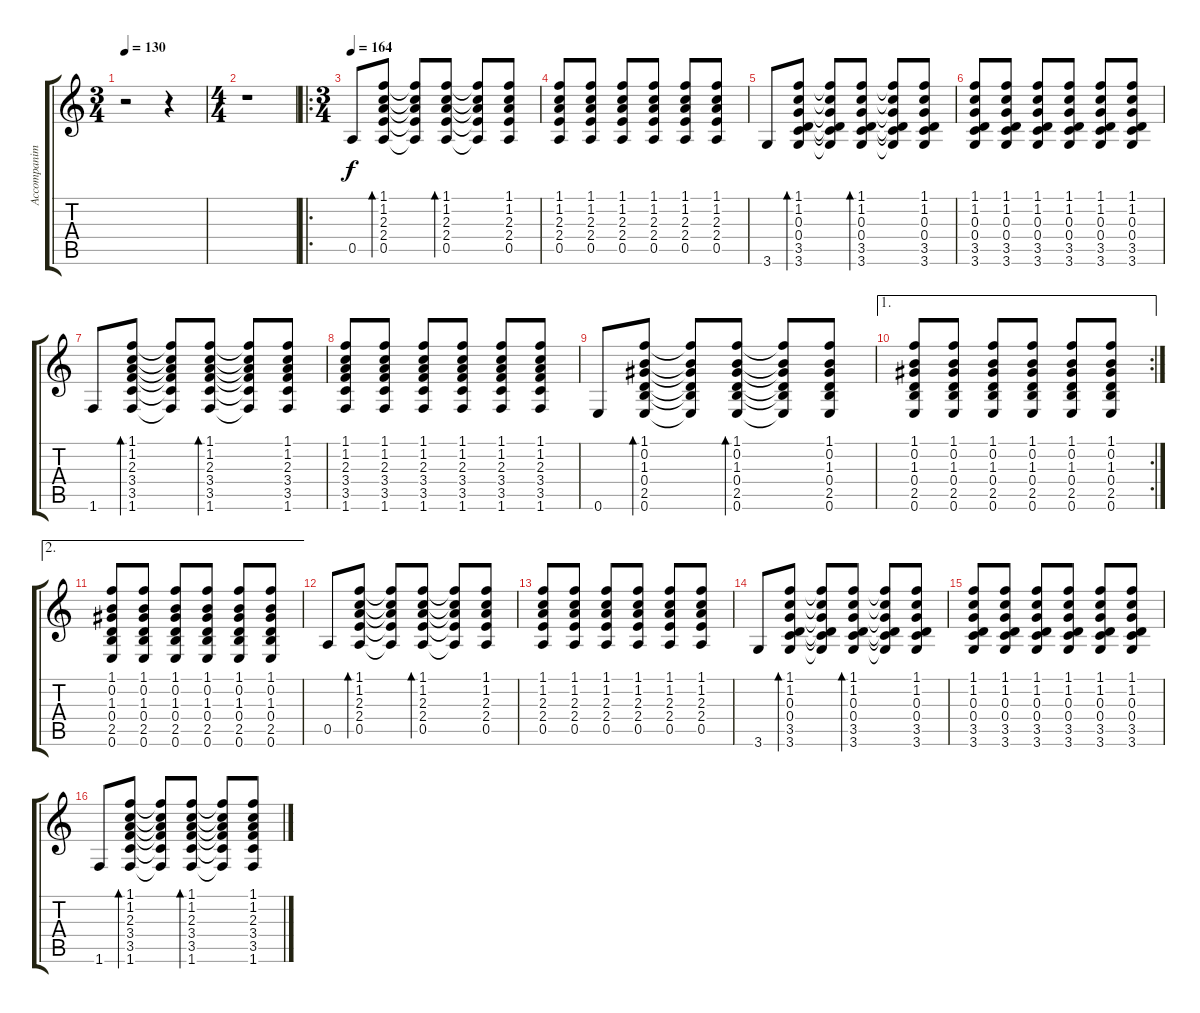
\track ("Accompaniment guitar" "Accompanim") {instrument acousticguitarnylon}
\staff {score tabs}
\tuning (E4 B3 G3 D3 A2 E2) {hide}
\ts (3 4)
\tempo 130
\clef g2
\ks c
r.2{dy f} r.4 |
\ts (4 4)
r.1 |
\ro
\ts (3 4)
\tempo 164
0.5.8 (1.1 1.2 2.3 2.4 0.5).8{bd 60} (1.1{t} 1.2{t} 2.3{t} 2.4{t} 0.5{t}).8 (1.1 1.2 2.3 2.4 0.5).8{bd 60} (1.1{t} 1.2{t} 2.3{t} 2.4{t} 0.5{t}).8 (1.1 1.2 2.3 2.4 0.5).8 |
(1.1 1.2 2.3 2.4 0.5).8 (1.1 1.2 2.3 2.4 0.5).8 (1.1 1.2 2.3 2.4 0.5).8 (1.1 1.2 2.3 2.4 0.5).8 (1.1 1.2 2.3 2.4 0.5).8 (1.1 1.2 2.3 2.4 0.5).8 |
3.6.8 (1.1 1.2 0.3 0.4 3.5 3.6).8{bd 60} (1.1{t} 1.2{t} 0.3{t} 0.4{t} 3.5{t} 3.6{t}).8 (1.1 1.2 0.3 0.4 3.5 3.6).8{bd 60} (1.1{t} 1.2{t} 0.3{t} 0.4{t} 3.5{t} 3.6{t}).8 (1.1 1.2 0.3 0.4 3.5 3.6).8 |
(1.1 1.2 0.3 0.4 3.5 3.6).8 (1.1 1.2 0.3 0.4 3.5 3.6).8 (1.1 1.2 0.3 0.4 3.5 3.6).8 (1.1 1.2 0.3 0.4 3.5 3.6).8 (1.1 1.2 0.3 0.4 3.5 3.6).8 (1.1 1.2 0.3 0.4 3.5 3.6).8 |
1.6.8 (1.1 1.2 2.3 3.4 3.5 1.6).8{bd 60} (1.1{t} 1.2{t} 2.3{t} 3.4{t} 3.5{t} 1.6{t}).8 (1.1 1.2 2.3 3.4 3.5 1.6).8{bd 60} (1.1{t} 1.2{t} 2.3{t} 3.4{t} 3.5{t} 1.6{t}).8 (1.1 1.2 2.3 3.4 3.5 1.6).8 |
(1.1 1.2 2.3 3.4 3.5 1.6).8 (1.1 1.2 2.3 3.4 3.5 1.6).8 (1.1 1.2 2.3 3.4 3.5 1.6).8 (1.1 1.2 2.3 3.4 3.5 1.6).8 (1.1 1.2 2.3 3.4 3.5 1.6).8 (1.1 1.2 2.3 3.4 3.5 1.6).8 |
0.6.8 (1.1 0.2 1.3 0.4 2.5 0.6).8{bd 60} (1.1{t} 0.2{t} 1.3{t} 0.4{t} 2.5{t} 0.6{t}).8 (1.1 0.2 1.3 0.4 2.5 0.6).8{bd 60} (1.1{t} 0.2{t} 1.3{t} 0.4{t} 2.5{t} 0.6{t}).8 (1.1 0.2 1.3 0.4 2.5 0.6).8 |
\ae 1
\rc 2
(1.1 0.2 1.3 0.4 2.5 0.6).8 (1.1 0.2 1.3 0.4 2.5 0.6).8 (1.1 0.2 1.3 0.4 2.5 0.6).8 (1.1 0.2 1.3 0.4 2.5 0.6).8 (1.1 0.2 1.3 0.4 2.5 0.6).8 (1.1 0.2 1.3 0.4 2.5 0.6).8 |
\ae 2
(1.1 0.2 1.3 0.4 2.5 0.6).8 (1.1 0.2 1.3 0.4 2.5 0.6).8 (1.1 0.2 1.3 0.4 2.5 0.6).8 (1.1 0.2 1.3 0.4 2.5 0.6).8 (1.1 0.2 1.3 0.4 2.5 0.6).8 (1.1 0.2 1.3 0.4 2.5 0.6).8 |
0.5.8 (1.1 1.2 2.3 2.4 0.5).8{bd 60} (1.1{t} 1.2{t} 2.3{t} 2.4{t} 0.5{t}).8 (1.1 1.2 2.3 2.4 0.5).8{bd 60} (1.1{t} 1.2{t} 2.3{t} 2.4{t} 0.5{t}).8 (1.1 1.2 2.3 2.4 0.5).8 |
(1.1 1.2 2.3 2.4 0.5).8 (1.1 1.2 2.3 2.4 0.5).8 (1.1 1.2 2.3 2.4 0.5).8 (1.1 1.2 2.3 2.4 0.5).8 (1.1 1.2 2.3 2.4 0.5).8 (1.1 1.2 2.3 2.4 0.5).8 |
3.6.8 (1.1 1.2 0.3 0.4 3.5 3.6).8{bd 60} (1.1{t} 1.2{t} 0.3{t} 0.4{t} 3.5{t} 3.6{t}).8 (1.1 1.2 0.3 0.4 3.5 3.6).8{bd 60} (1.1{t} 1.2{t} 0.3{t} 0.4{t} 3.5{t} 3.6{t}).8 (1.1 1.2 0.3 0.4 3.5 3.6).8 |
(1.1 1.2 0.3 0.4 3.5 3.6).8 (1.1 1.2 0.3 0.4 3.5 3.6).8 (1.1 1.2 0.3 0.4 3.5 3.6).8 (1.1 1.2 0.3 0.4 3.5 3.6).8 (1.1 1.2 0.3 0.4 3.5 3.6).8 (1.1 1.2 0.3 0.4 3.5 3.6).8 |
1.6.8 (1.1 1.2 2.3 3.4 3.5 1.6).8{bd 60} (1.1{t} 1.2{t} 2.3{t} 3.4{t} 3.5{t} 1.6{t}).8 (1.1 1.2 2.3 3.4 3.5 1.6).8{bd 60} (1.1{t} 1.2{t} 2.3{t} 3.4{t} 3.5{t} 1.6{t}).8 (1.1 1.2 2.3 3.4 3.5 1.6).8
